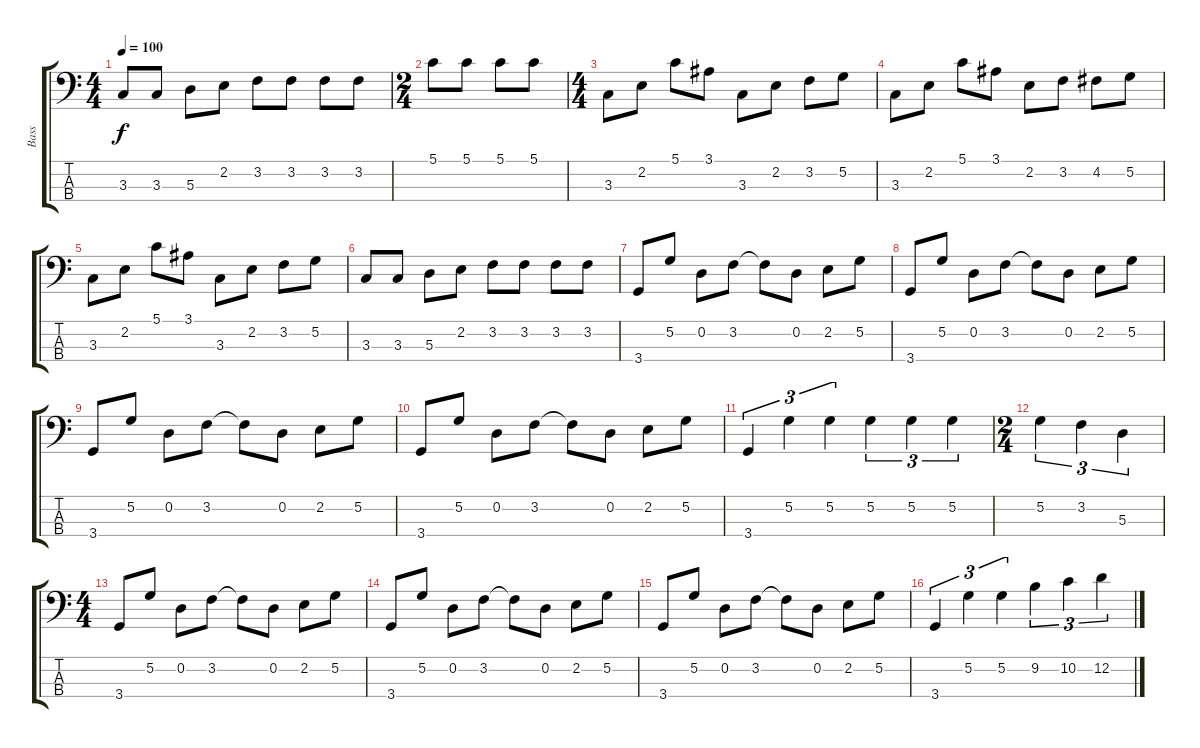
\track ("Bass" "Bass") {instrument electricbassfinger}
\staff {score tabs}
\tuning (G2 D2 A1 E1) {hide}
\ts (4 4)
\tempo 100
\clef f4
\ks c
3.3.8{dy f} 3.3.8 5.3.8 2.2.8 3.2.8 3.2.8 3.2.8 3.2.8 |
\ts (2 4)
5.1.8 5.1.8 5.1.8 5.1.8 |
\ts (4 4)
3.3.8 2.2.8 5.1.8 3.1.8 3.3.8 2.2.8 3.2.8 5.2.8 |
3.3.8 2.2.8 5.1.8 3.1.8 2.2.8 3.2.8 4.2.8 5.2.8 |
3.3.8 2.2.8 5.1.8 3.1.8 3.3.8 2.2.8 3.2.8 5.2.8 |
3.3.8 3.3.8 5.3.8 2.2.8 3.2.8 3.2.8 3.2.8 3.2.8 |
3.4.8 5.2.8 0.2.8 3.2.8 3.2{t}.8 0.2.8 2.2.8 5.2.8 |
3.4.8 5.2.8 0.2.8 3.2.8 3.2{t}.8 0.2.8 2.2.8 5.2.8 |
3.4.8 5.2.8 0.2.8 3.2.8 3.2{t}.8 0.2.8 2.2.8 5.2.8 |
3.4.8 5.2.8 0.2.8 3.2.8 3.2{t}.8 0.2.8 2.2.8 5.2.8 |
3.4.4{tu (3 2)} 5.2.4{tu (3 2)} 5.2.4{tu (3 2)} 5.2.4{tu (3 2)} 5.2.4{tu (3 2)} 5.2.4{tu (3 2)} |
\ts (2 4)
5.2.4{tu (3 2)} 3.2.4{tu (3 2)} 5.3.4{tu (3 2)} |
\ts (4 4)
3.4.8 5.2.8 0.2.8 3.2.8 3.2{t}.8 0.2.8 2.2.8 5.2.8 |
3.4.8 5.2.8 0.2.8 3.2.8 3.2{t}.8 0.2.8 2.2.8 5.2.8 |
3.4.8 5.2.8 0.2.8 3.2.8 3.2{t}.8 0.2.8 2.2.8 5.2.8 |
3.4.4{tu (3 2)} 5.2.4{tu (3 2)} 5.2.4{tu (3 2)} 9.2.4{tu (3 2)} 10.2.4{tu (3 2)} 12.2.4{tu (3 2)}
